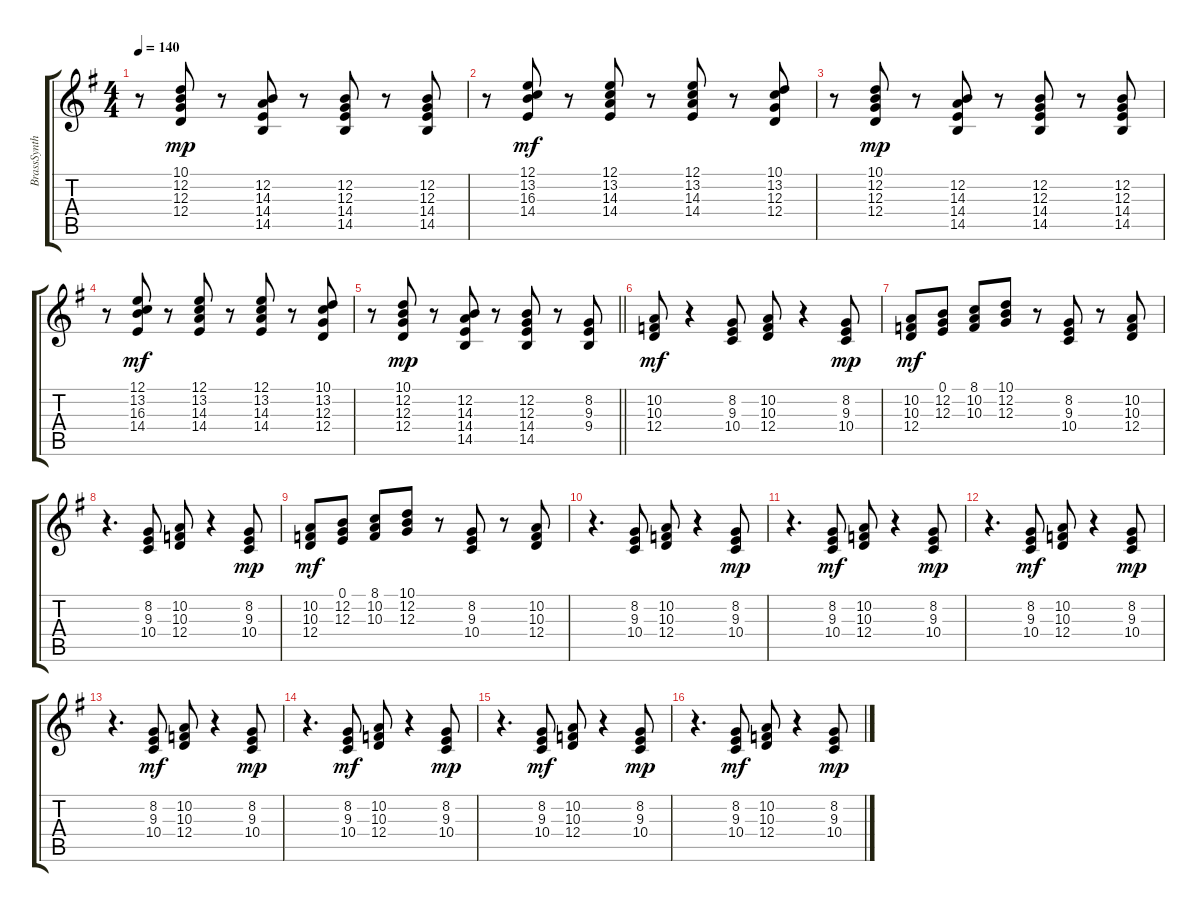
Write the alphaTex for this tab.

\track ("BrassSynth" "BrassSynth") {instrument pad3polysynth}
\staff {score tabs}
\tuning (E4 B3 G3 D3 A2 E2) {hide}
\ts (4 4)
\tempo 140
\clef g2
\ks eminor
r.8{dy mf} (10.1 12.2 12.3 12.4).8{dy mp} r.8 (12.2 14.3 14.4 14.5).8 r.8 (12.2 12.3 14.4 14.5).8 r.8 (12.2 12.3 14.4 14.5).8 |
r.8 (12.1 13.2 16.3 14.4).8{dy mf} r.8 (12.1 13.2 14.3 14.4).8 r.8 (12.1 13.2 14.3 14.4).8 r.8 (10.1 13.2 12.3 12.4).8 |
r.8 (10.1 12.2 12.3 12.4).8{dy mp} r.8 (12.2 14.3 14.4 14.5).8 r.8 (12.2 12.3 14.4 14.5).8 r.8 (12.2 12.3 14.4 14.5).8 |
r.8 (12.1 13.2 16.3 14.4).8{dy mf} r.8 (12.1 13.2 14.3 14.4).8 r.8 (12.1 13.2 14.3 14.4).8 r.8 (10.1 13.2 12.3 12.4).8 |
\barLineRight lightlight
r.8 (10.1 12.2 12.3 12.4).8{dy mp} r.8 (12.2 14.3 14.4 14.5).8 r.8 (12.2 12.3 14.4 14.5).8 r.8 (8.2 9.3 9.4).8 |
\section ("" "")
(10.2 10.3 12.4).8{dy mf} r.4 (8.2 9.3 10.4).8 (10.2 10.3 12.4).8 r.4 (8.2 9.3 10.4).8{dy mp} |
(10.2 10.3 12.4).8{dy mf} (0.1 12.2 12.3).8 (8.1 10.2 10.3).8 (10.1 12.2 12.3).8 r.8 (8.2 9.3 10.4).8 r.8 (10.2 10.3 12.4).8 |
r.4{d} (8.2 9.3 10.4).8 (10.2 10.3 12.4).8 r.4 (8.2 9.3 10.4).8{dy mp} |
(10.2 10.3 12.4).8{dy mf} (0.1 12.2 12.3).8 (8.1 10.2 10.3).8 (10.1 12.2 12.3).8 r.8 (8.2 9.3 10.4).8 r.8 (10.2 10.3 12.4).8 |
r.4{d} (8.2 9.3 10.4).8 (10.2 10.3 12.4).8 r.4 (8.2 9.3 10.4).8{dy mp} |
r.4{d} (8.2 9.3 10.4).8{dy mf} (10.2 10.3 12.4).8 r.4 (8.2 9.3 10.4).8{dy mp} |
r.4{d} (8.2 9.3 10.4).8{dy mf} (10.2 10.3 12.4).8 r.4 (8.2 9.3 10.4).8{dy mp} |
r.4{d} (8.2 9.3 10.4).8{dy mf} (10.2 10.3 12.4).8 r.4 (8.2 9.3 10.4).8{dy mp} |
r.4{d} (8.2 9.3 10.4).8{dy mf} (10.2 10.3 12.4).8 r.4 (8.2 9.3 10.4).8{dy mp} |
r.4{d} (8.2 9.3 10.4).8{dy mf} (10.2 10.3 12.4).8 r.4 (8.2 9.3 10.4).8{dy mp} |
r.4{d} (8.2 9.3 10.4).8{dy mf} (10.2 10.3 12.4).8 r.4 (8.2 9.3 10.4).8{dy mp}
